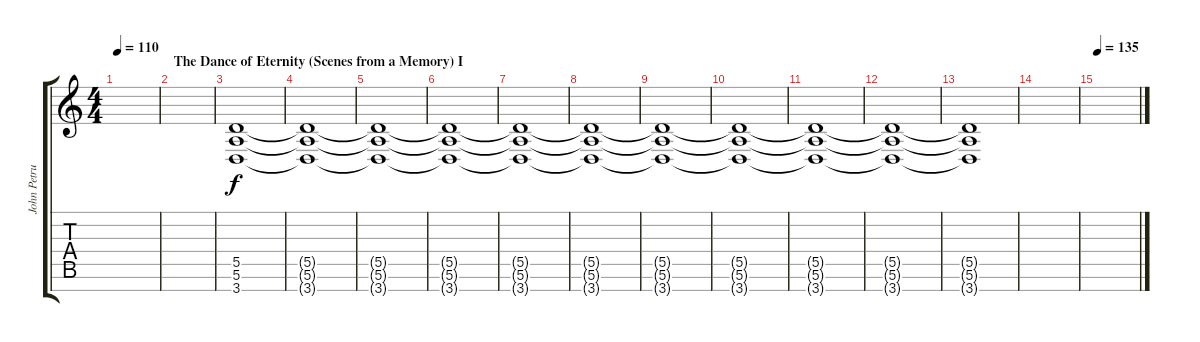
\track ("John Petrucci Fill Guitar" "John Petru") {instrument distortionguitar}
\staff {score tabs}
\tuning (E4 B3 G3 D3 A2 E2 B1) {hide}
\ts (4 4)
\tempo 110
\clef g2
\ks c
|
\section ("" "The Dance of Eternity (Scenes from a Memory) I")
|
(5.5 5.6 3.7).1 |
(5.5{t} 5.6{t} 3.7{t}).1 |
(5.5{t} 5.6{t} 3.7{t}).1 |
(5.5{t} 5.6{t} 3.7{t}).1 |
(5.5{t} 5.6{t} 3.7{t}).1 |
(5.5{t} 5.6{t} 3.7{t}).1 |
(5.5{t} 5.6{t} 3.7{t}).1 |
(5.5{t} 5.6{t} 3.7{t}).1 |
(5.5{t} 5.6{t} 3.7{t}).1 |
(5.5{t} 5.6{t} 3.7{t}).1 |
(5.5{t} 5.6{t} 3.7{t}).1 |
|
\tempo 135
